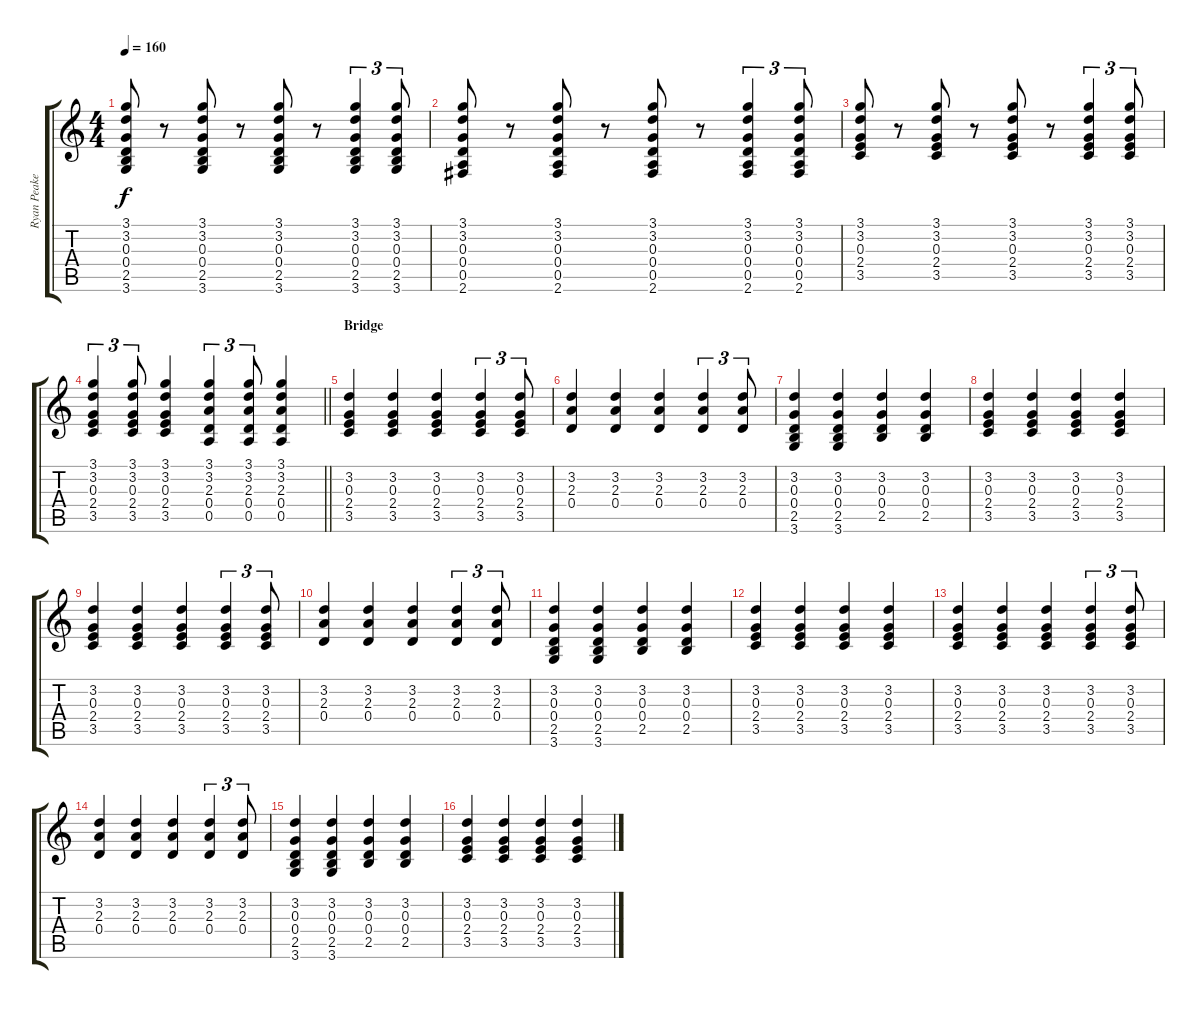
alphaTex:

\track ("Ryan Peake" "Ryan Peake") {instrument acousticguitarsteel}
\staff {score tabs}
\tuning (E4 B3 G3 D3 A2 E2) {hide}
\ts (4 4)
\section ("" "")
\tempo 160
\clef g2
\ks c
(3.1 3.2 0.3 0.4 2.5 3.6).8{dy f} r.8 (3.1 3.2 0.3 0.4 2.5 3.6).8 r.8 (3.1 3.2 0.3 0.4 2.5 3.6).8 r.8 (3.1 3.2 0.3 0.4 2.5 3.6).4{tu (3 2)} (3.1 3.2 0.3 0.4 2.5 3.6).8{tu (3 2)} |
(3.1 3.2 0.3 0.4 0.5 2.6).8 r.8 (3.1 3.2 0.3 0.4 0.5 2.6).8 r.8 (3.1 3.2 0.3 0.4 0.5 2.6).8 r.8 (3.1 3.2 0.3 0.4 0.5 2.6).4{tu (3 2)} (3.1 3.2 0.3 0.4 0.5 2.6).8{tu (3 2)} |
(3.1 3.2 0.3 2.4 3.5).8 r.8 (3.1 3.2 0.3 2.4 3.5).8 r.8 (3.1 3.2 0.3 2.4 3.5).8 r.8 (3.1 3.2 0.3 2.4 3.5).4{tu (3 2)} (3.1 3.2 0.3 2.4 3.5).8{tu (3 2)} |
\barLineRight lightlight
(3.1 3.2 0.3 2.4 3.5).4{tu (3 2)} (3.1 3.2 0.3 2.4 3.5).8{tu (3 2)} (3.1 3.2 0.3 2.4 3.5).4 (3.1 3.2 2.3 0.4 0.5).4{tu (3 2)} (3.1 3.2 2.3 0.4 0.5).8{tu (3 2)} (3.1 3.2 2.3 0.4 0.5).4 |
\section ("" "Bridge")
(3.2 0.3 2.4 3.5).4{instrument overdrivenguitar} (3.2 0.3 2.4 3.5).4 (3.2 0.3 2.4 3.5).4 (3.2 0.3 2.4 3.5).4{tu (3 2)} (3.2 0.3 2.4 3.5).8{tu (3 2)} |
(3.2 2.3 0.4).4 (3.2 2.3 0.4).4 (3.2 2.3 0.4).4 (3.2 2.3 0.4).4{tu (3 2)} (3.2 2.3 0.4).8{tu (3 2)} |
(3.2 0.3 0.4 2.5 3.6).4 (3.2 0.3 0.4 2.5 3.6).4 (3.2 0.3 0.4 2.5).4 (3.2 0.3 0.4 2.5).4 |
(3.2 0.3 2.4 3.5).4 (3.2 0.3 2.4 3.5).4 (3.2 0.3 2.4 3.5).4 (3.2 0.3 2.4 3.5).4 |
(3.2 0.3 2.4 3.5).4 (3.2 0.3 2.4 3.5).4 (3.2 0.3 2.4 3.5).4 (3.2 0.3 2.4 3.5).4{tu (3 2)} (3.2 0.3 2.4 3.5).8{tu (3 2)} |
(3.2 2.3 0.4).4 (3.2 2.3 0.4).4 (3.2 2.3 0.4).4 (3.2 2.3 0.4).4{tu (3 2)} (3.2 2.3 0.4).8{tu (3 2)} |
(3.2 0.3 0.4 2.5 3.6).4 (3.2 0.3 0.4 2.5 3.6).4 (3.2 0.3 0.4 2.5).4 (3.2 0.3 0.4 2.5).4 |
(3.2 0.3 2.4 3.5).4 (3.2 0.3 2.4 3.5).4 (3.2 0.3 2.4 3.5).4 (3.2 0.3 2.4 3.5).4 |
(3.2 0.3 2.4 3.5).4 (3.2 0.3 2.4 3.5).4 (3.2 0.3 2.4 3.5).4 (3.2 0.3 2.4 3.5).4{tu (3 2)} (3.2 0.3 2.4 3.5).8{tu (3 2)} |
(3.2 2.3 0.4).4 (3.2 2.3 0.4).4 (3.2 2.3 0.4).4 (3.2 2.3 0.4).4{tu (3 2)} (3.2 2.3 0.4).8{tu (3 2)} |
(3.2 0.3 0.4 2.5 3.6).4 (3.2 0.3 0.4 2.5 3.6).4 (3.2 0.3 0.4 2.5).4 (3.2 0.3 0.4 2.5).4 |
(3.2 0.3 2.4 3.5).4 (3.2 0.3 2.4 3.5).4 (3.2 0.3 2.4 3.5).4 (3.2 0.3 2.4 3.5).4
